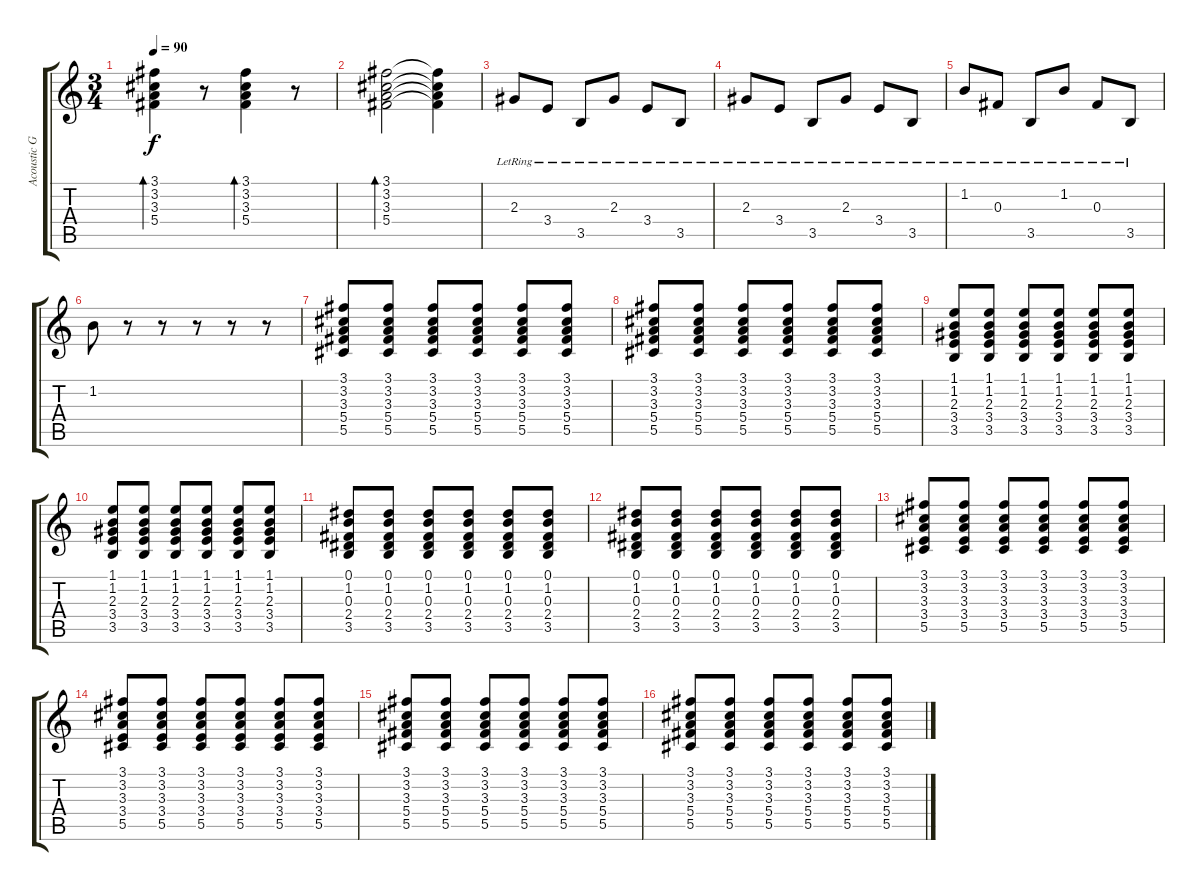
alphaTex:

\track ("Acoustic Guitar 1" "Acoustic G") {instrument acousticguitarsteel}
\staff {score tabs}
\tuning (Eb4 Bb3 Gb3 Db3 Ab2 Eb2) {hide}
\ts (3 4)
\tempo 90
\clef g2
\ks c
(3.1 3.2 3.3 5.4).4{bd 120 dy f} r.8 (3.1 3.2 3.3 5.4).4{bd 120} r.8 |
(3.1 3.2 3.3 5.4).2{bd 240} (3.1{t} 3.2{t} 3.3{t} 5.4{t}).4 |
2.3{lr}.8 3.4{lr}.8 3.5{lr}.8 2.3{lr}.8 3.4{lr}.8 3.5{lr}.8 |
2.3{lr}.8 3.4{lr}.8 3.5{lr}.8 2.3{lr}.8 3.4{lr}.8 3.5{lr}.8 |
1.2{lr}.8 0.3{lr}.8 3.5{lr}.8 1.2{lr}.8 0.3{lr}.8 3.5{lr}.8 |
1.2.8 r.8 r.8 r.8 r.8 r.8 |
(3.1 3.2 3.3 5.4 5.5).8 (3.1 3.2 3.3 5.4 5.5).8 (3.1 3.2 3.3 5.4 5.5).8 (3.1 3.2 3.3 5.4 5.5).8 (3.1 3.2 3.3 5.4 5.5).8 (3.1 3.2 3.3 5.4 5.5).8 |
(3.1 3.2 3.3 5.4 5.5).8 (3.1 3.2 3.3 5.4 5.5).8 (3.1 3.2 3.3 5.4 5.5).8 (3.1 3.2 3.3 5.4 5.5).8 (3.1 3.2 3.3 5.4 5.5).8 (3.1 3.2 3.3 5.4 5.5).8 |
(1.1 1.2 2.3 3.4 3.5).8 (1.1 1.2 2.3 3.4 3.5).8 (1.1 1.2 2.3 3.4 3.5).8 (1.1 1.2 2.3 3.4 3.5).8 (1.1 1.2 2.3 3.4 3.5).8 (1.1 1.2 2.3 3.4 3.5).8 |
(1.1 1.2 2.3 3.4 3.5).8 (1.1 1.2 2.3 3.4 3.5).8 (1.1 1.2 2.3 3.4 3.5).8 (1.1 1.2 2.3 3.4 3.5).8 (1.1 1.2 2.3 3.4 3.5).8 (1.1 1.2 2.3 3.4 3.5).8 |
(0.1 1.2 0.3 2.4 3.5).8 (0.1 1.2 0.3 2.4 3.5).8 (0.1 1.2 0.3 2.4 3.5).8 (0.1 1.2 0.3 2.4 3.5).8 (0.1 1.2 0.3 2.4 3.5).8 (0.1 1.2 0.3 2.4 3.5).8 |
(0.1 1.2 0.3 2.4 3.5).8 (0.1 1.2 0.3 2.4 3.5).8 (0.1 1.2 0.3 2.4 3.5).8 (0.1 1.2 0.3 2.4 3.5).8 (0.1 1.2 0.3 2.4 3.5).8 (0.1 1.2 0.3 2.4 3.5).8 |
(3.1 3.2 3.3 3.4 5.5).8 (3.1 3.2 3.3 3.4 5.5).8 (3.1 3.2 3.3 3.4 5.5).8 (3.1 3.2 3.3 3.4 5.5).8 (3.1 3.2 3.3 3.4 5.5).8 (3.1 3.2 3.3 3.4 5.5).8 |
(3.1 3.2 3.3 3.4 5.5).8 (3.1 3.2 3.3 3.4 5.5).8 (3.1 3.2 3.3 3.4 5.5).8 (3.1 3.2 3.3 3.4 5.5).8 (3.1 3.2 3.3 3.4 5.5).8 (3.1 3.2 3.3 3.4 5.5).8 |
(3.1 3.2 3.3 5.4 5.5).8 (3.1 3.2 3.3 5.4 5.5).8 (3.1 3.2 3.3 5.4 5.5).8 (3.1 3.2 3.3 5.4 5.5).8 (3.1 3.2 3.3 5.4 5.5).8 (3.1 3.2 3.3 5.4 5.5).8 |
(3.1 3.2 3.3 5.4 5.5).8 (3.1 3.2 3.3 5.4 5.5).8 (3.1 3.2 3.3 5.4 5.5).8 (3.1 3.2 3.3 5.4 5.5).8 (3.1 3.2 3.3 5.4 5.5).8 (3.1 3.2 3.3 5.4 5.5).8
